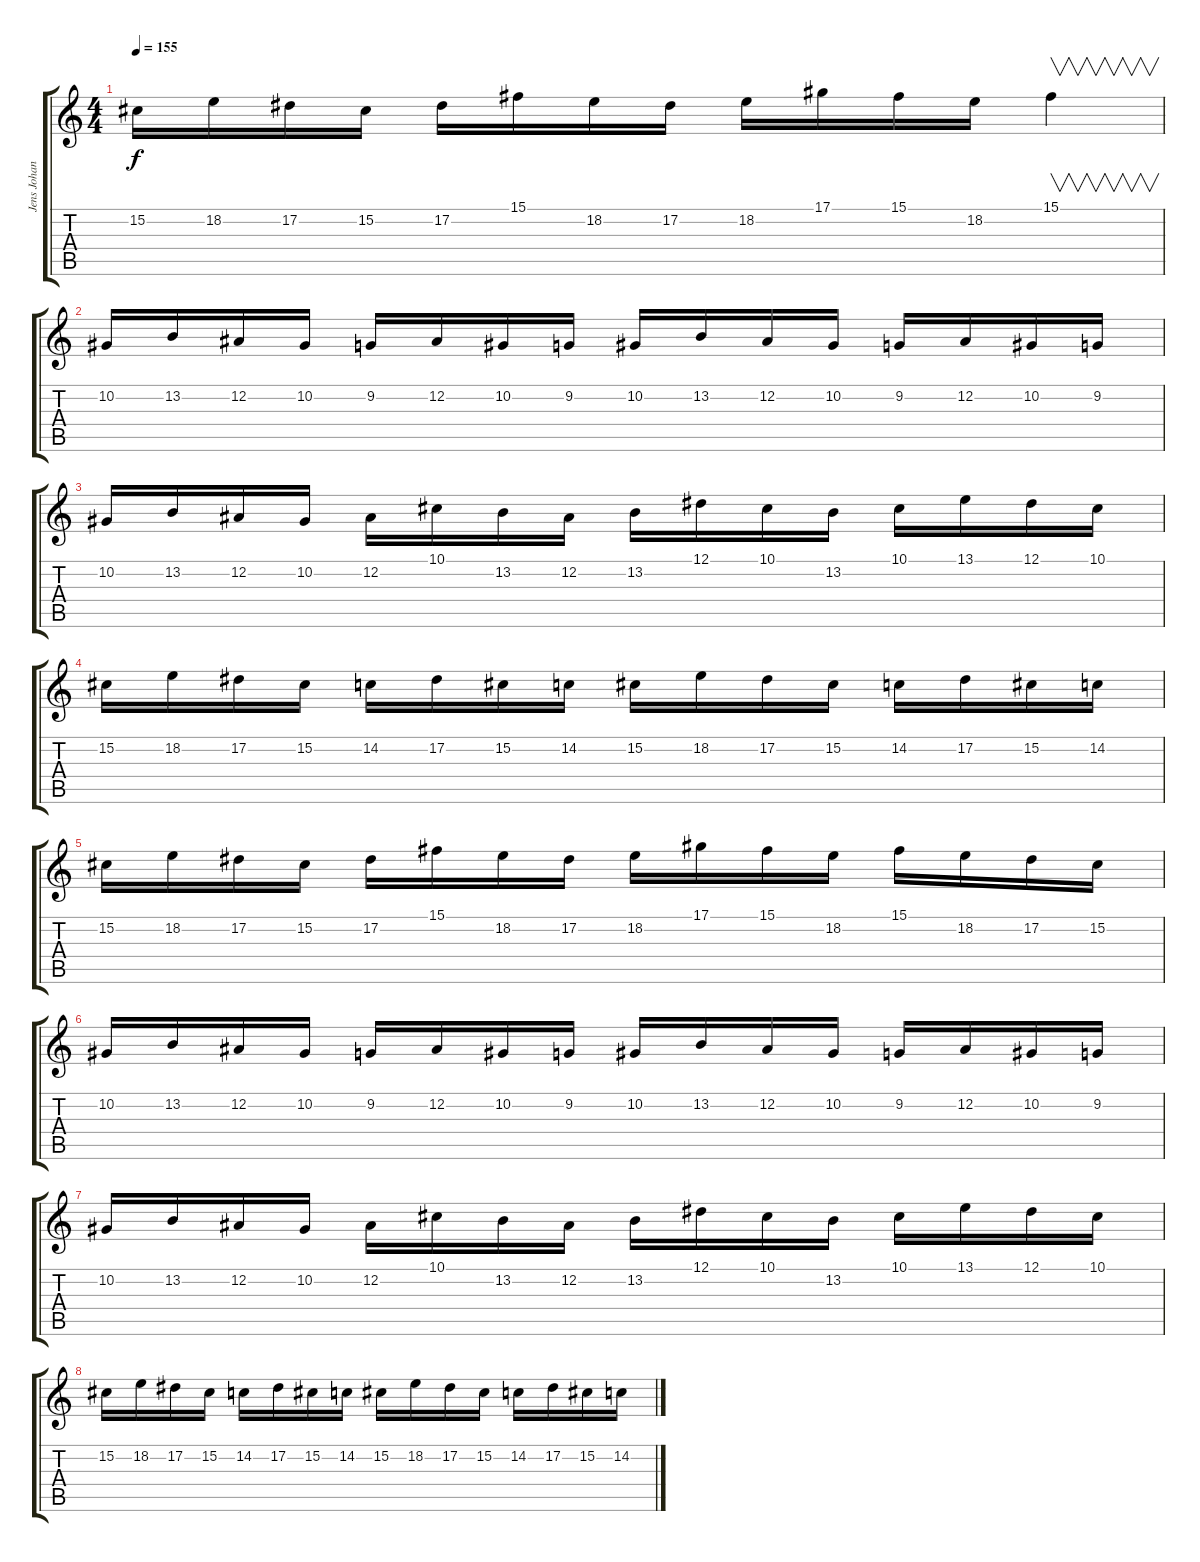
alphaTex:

\track ("Jens Johansson" "Jens Johan") {instrument harpsichord}
\staff {score tabs}
\tuning (Eb4 Bb3 Gb3 Db3 Ab2 Eb2) {hide}
\ts (4 4)
\tempo 155
\clef g2
\ks c
15.2.16{dy f} 18.2.16 17.2.16 15.2.16 17.2.16 15.1.16 18.2.16 17.2.16 18.2.16 17.1.16 15.1.16 18.2.16 15.1.4{v} |
10.2.16 13.2.16 12.2.16 10.2.16 9.2.16 12.2.16 10.2.16 9.2.16 10.2.16 13.2.16 12.2.16 10.2.16 9.2.16 12.2.16 10.2.16 9.2.16 |
10.2.16 13.2.16 12.2.16 10.2.16 12.2.16 10.1.16 13.2.16 12.2.16 13.2.16 12.1.16 10.1.16 13.2.16 10.1.16 13.1.16 12.1.16 10.1.16 |
15.2.16 18.2.16 17.2.16 15.2.16 14.2.16 17.2.16 15.2.16 14.2.16 15.2.16 18.2.16 17.2.16 15.2.16 14.2.16 17.2.16 15.2.16 14.2.16 |
15.2.16 18.2.16 17.2.16 15.2.16 17.2.16 15.1.16 18.2.16 17.2.16 18.2.16 17.1.16 15.1.16 18.2.16 15.1.16 18.2.16 17.2.16 15.2.16 |
10.2.16 13.2.16 12.2.16 10.2.16 9.2.16 12.2.16 10.2.16 9.2.16 10.2.16 13.2.16 12.2.16 10.2.16 9.2.16 12.2.16 10.2.16 9.2.16 |
10.2.16 13.2.16 12.2.16 10.2.16 12.2.16 10.1.16 13.2.16 12.2.16 13.2.16 12.1.16 10.1.16 13.2.16 10.1.16 13.1.16 12.1.16 10.1.16 |
15.2.16 18.2.16 17.2.16 15.2.16 14.2.16 17.2.16 15.2.16 14.2.16 15.2.16 18.2.16 17.2.16 15.2.16 14.2.16 17.2.16 15.2.16 14.2.16
